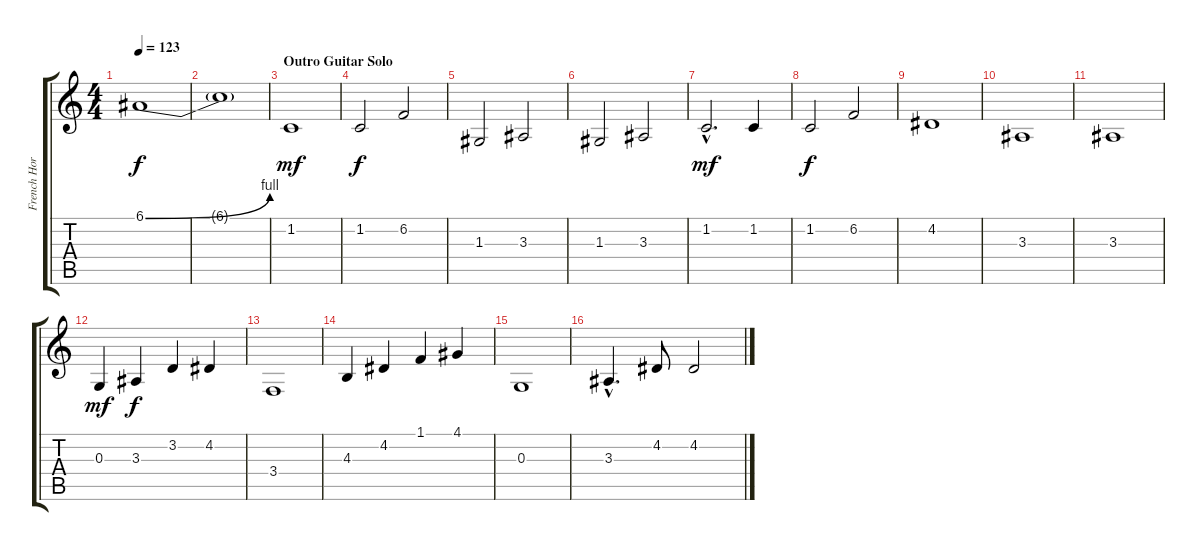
\track ("French Horn" "French Hor") {instrument frenchhorn}
\staff {score tabs}
\tuning (E4 B3 G3 D3 A2 E2) {hide}
\ts (4 4)
\tempo 123
\clef g2
\ks c
6.1{be (bend 0 0 60 4)}.1{dy f} |
6.1{t}.1 |
\section ("" "Outro Guitar Solo")
1.2.1{dy mf} |
1.2.2{dy f} 6.2.2 |
1.3.2 3.3.2 |
1.3.2 3.3.2 |
1.2{hac}.2{d dy mf} 1.2.4 |
1.2.2{dy f} 6.2.2 |
4.2.1 |
3.3.1 |
3.3.1 |
0.3.4{dy mf} 3.3.4{dy f} 3.2.4 4.2.4 |
3.4.1 |
4.3.4 4.2.4 1.1.4 4.1.4 |
0.3.1 |
3.3{hac}.4{d} 4.2.8 4.2.2
